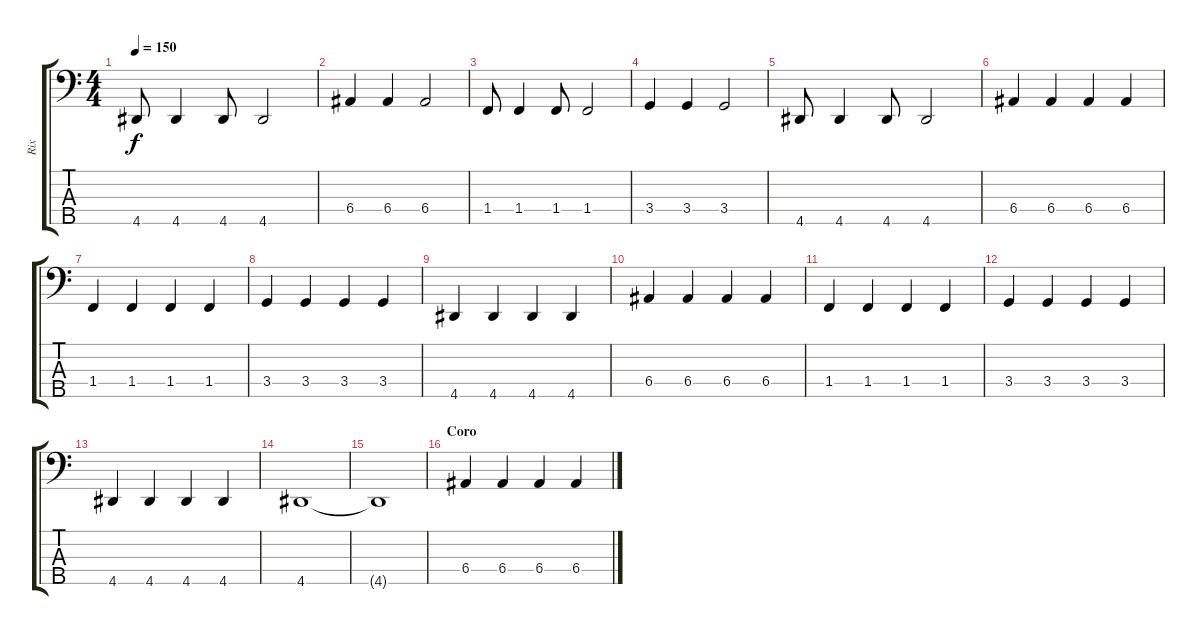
\track ("Rix" "Rix") {instrument electricbasspick}
\staff {score tabs}
\tuning (G2 D2 A1 E1 B0) {hide}
\ts (4 4)
\tempo 150
\clef f4
\ks c
4.5.8{dy f} 4.5.4 4.5.8 4.5.2 |
6.4.4 6.4.4 6.4.2 |
1.4.8 1.4.4 1.4.8 1.4.2 |
3.4.4 3.4.4 3.4.2 |
4.5.8 4.5.4 4.5.8 4.5.2 |
6.4.4 6.4.4 6.4.4 6.4.4 |
1.4.4 1.4.4 1.4.4 1.4.4 |
3.4.4 3.4.4 3.4.4 3.4.4 |
4.5.4 4.5.4 4.5.4 4.5.4 |
6.4.4 6.4.4 6.4.4 6.4.4 |
1.4.4 1.4.4 1.4.4 1.4.4 |
3.4.4 3.4.4 3.4.4 3.4.4 |
4.5.4 4.5.4 4.5.4 4.5.4 |
4.5.1 |
4.5{t}.1 |
\section ("" "Coro")
6.4.4 6.4.4 6.4.4 6.4.4
